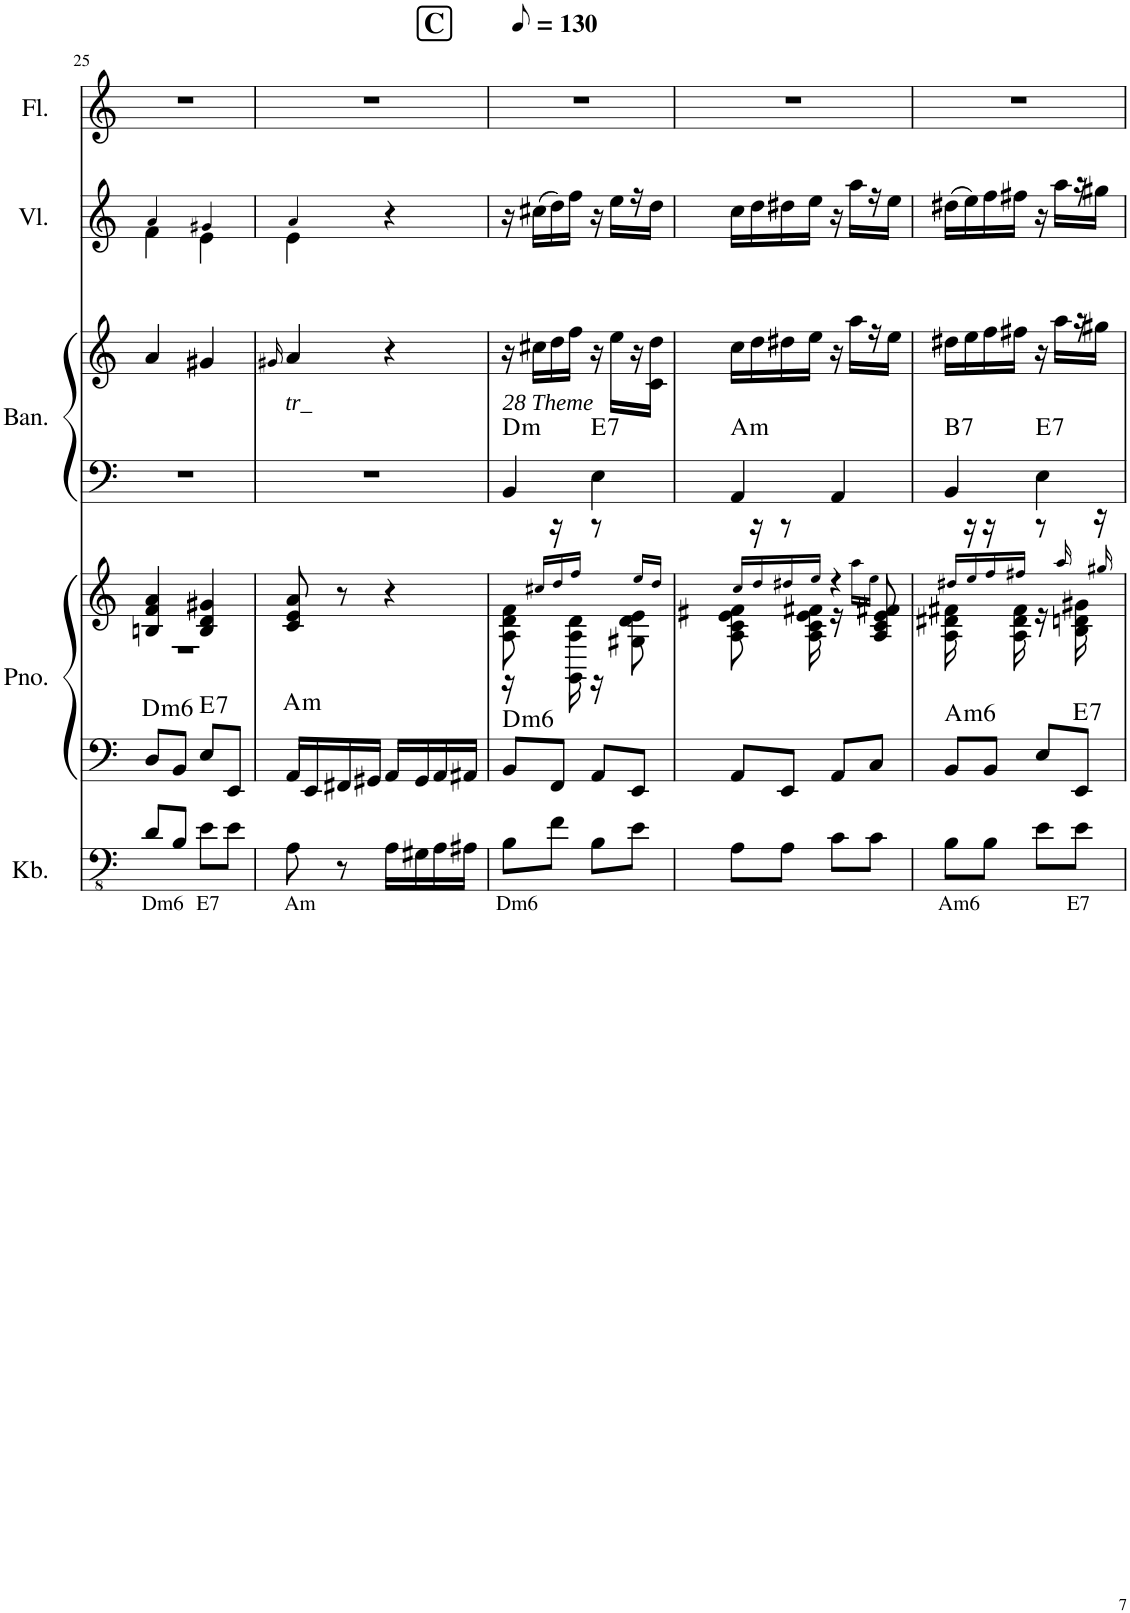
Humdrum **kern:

**kern	**kern	**kern	**harte	**kern	**kern	**harte	**kern	**kern
*part5	*part4	*part4	*part4	*part3	*part3	*part3	*part2	*part1
*staff7	*staff6	*staff5	*	*staff4	*staff3	*	*staff2	*staff1
*I"Kontrabass	*I"Piano	*	*	*I"Bandoneon	*	*	*I"Violine	*I"Flöte
*I'Kb.	*I'Pno.	*	*	*I'Ban.	*	*	*I'Vl.	*I'Fl.
!!LO:PB:g=z
*clefFv4	*clefF4	*clefG2	*	*clefF4	*clefG2	*	*clefG2	*clefG2
*Trd7c12	*	*	*	*	*	*	*	*
*k[]	*k[]	*k[]	*	*k[]	*k[]	*	*k[]	*k[]
*M4/8	*M4/8	*M4/8	*	*M4/8	*M4/8	*	*M4/8	*M4/8
=25	=25	=25	=25	=25	=25	=25	=25	=25
*	*	*^	*	*	*	*	*^	*
!LO:TX:b:t=Dm6	!	!	!	!LO:H:kt=m6	!	!	!	!	!	!
8D/L	8D/L	4Bn/ 4f/ 4a/	2r	D:min6	2r	4a/	.	4a/	4f\	2r
8BB/J	8BB/J	.	.	.	.	.	.	.	.	.
!LO:TX:b:t=E7	!	!	!	!LO:H:kt=7	!	!	!	!	!	!
8E\L	8E/L	4B/ 4d/ 4g#X/	.	E:7	.	4g#X/	.	4g#X/	4e\	.
8E\J	8EE/J	.	.	.	.	.	.	.	.	.
*	*	*v	*v	*	*	*	*	*	*	*
=26	=26	=26	=26	=26	=26	=26	=26	=26	=26
.	.	.	.	.	16qg#X/	.	.	.	.
!	!	!	!	!	!LO:TX:b:i:t=tr_	!	!	!	!
!LO:TX:b:t=Am	!	!	!LO:H:kt=m	!	!	!	!	!	!
8AA\	16AA/LL	8c/ 8e/ 8a/	A:min	2r	4a/	.	4a/	4e\	2r
.	16EE/	.	.	.	.	.	.	.	.
8r	16FF#X/	8r	.	.	.	.	.	.	.
.	16GG#X/JJ	.	.	.	.	.	.	.	.
16AA\LL	16AA/LL	4r	.	.	4r	.	4r	4ryy	.
16GG#X\	16GG#/	.	.	.	.	.	.	.	.
16AA\	16AA/	.	.	.	.	.	.	.	.
16AA#X\JJ	16AA#X/JJ	.	.	.	.	.	.	.	.
*	*	*	*	*	*	*	*v	*v	*
=27	=27	=27	=27	=27	=27	=27	=27	=27
!!LO:REH:place=s1:a:B:cj:fs=14:t=C
*	*	*	*	*	*	*	*	*MM65
*	*	*^	*	*	*	*	*	*
!	!	!	!	!	!	!LO:TX:b:i:t=28 Theme	!	!	!
!LO:TX:b:t=Dm6	!	!	!	!LO:H:kt=m6	!	!	!LO:H:kt=m	!	!
8BB\L	8BB/L	8A\ 8d\ 8f\	16r	D:min6	4BB/	16r	D:min	16r	2r
.	.	.	16cc#X/LL	.	.	16cc#X\LL	.	(16cc#X\LL	.
8F\J	8FF/J	16r	16dd/	.	.	16dd\	.	16dd\)	.
.	.	16GG\ 16A\ 16d\	16ff/JJ	.	.	16ff\JJ	.	16ff\JJ	.
!	!	!	!	!	!	!	!LO:H:kt=7	!	!
8BB\L	8AA/L	8r	16r	.	4E\	16r	E:7	16r	.
.	.	.	16ryy	.	.	16ee\LL	.	16ee\LL	.
8E\J	8EE/J	8G#X\ 8d\ 8e\	16ee/LL	.	.	16r	.	16r	.
.	.	.	16dd/JJ	.	.	16c\ 16dd\JJ	.	16dd\JJ	.
=28	=28	=28	=28	=28	=28	=28	=28	=28	=28
!	!	!	!	!	!	!	!LO:H:kt=m	!	!
8AA\L	8AA/L	8A\ 8c\ 8e\ 8f#X\	16cc/LL	.	4AA/	16cc\LL	A:min	16cc\LL	2r
.	.	.	16dd/	.	.	16dd\	.	16dd\	.
8AA\J	8EE/J	16r	16dd#X/	.	.	16dd#X\	.	16dd#X\	.
.	.	8r	16ee/JJ	.	.	16ee\JJ	.	16ee\JJ	.
8C\L	8AA/L	.	16r	.	4AA/	16r	.	16r	.
.	.	16A\ 16c\ 16e\ 16f#X\	16aa\LL	.	.	16aa\LL	.	16aa\LL	.
8C\J	8C/J	4r	16ee\JJ	.	.	16r	.	16r	.
.	.	.	4ryy	.	.	16ee\JJ	.	16ee\JJ	.
4ryy	4ryy	.	.	.	4ryy	4ryy	.	4ryy	4ryy
.	.	8A/ 8c/ 8e/ 8f#X/	.	.	.	.	.	.	.
.	.	.	16ryy	.	.	.	.	.	.
=29	=29	=29	=29	=29	=29	=29	=29	=29	=29
!LO:TX:b:t=Am6	!	!	!	!LO:H:kt=m6	!	!	!LO:H:kt=7	!	!
8BB\L	8BB/L	16A\ 16d#X\ 16f#X\	16dd#X/LL	A:min6	4BB/	16dd#X\LL	B:7	(16dd#X\LL	2r
.	.	16r	16ee/	.	.	16ee\	.	16ee\)	.
8BB\J	8BB/J	16r	16ff/	.	.	16ff\	.	16ff\	.
.	.	16A\ 16d#\ 16f#\	16ff#X/JJ	.	.	16ff#X\JJ	.	16ff#X\JJ	.
!	!	!	!	!	!	!	!LO:H:kt=7	!	!
8E\L	8E/L	8r	16r	.	4E\	16r	E:7	16r	.
.	.	.	16aa/	.	.	16aa\LL	.	16aa\LL	.
!LO:TX:b:t=E7	!	!	!	!LO:H:kt=7	!	!	!	!	!
8E\J	8EE/J	16B\ 16dn\ 16g#X\	16ryy	E:7	.	16r	.	16r	.
.	.	16r	16gg#X/	.	.	16gg#X\JJ	.	16gg#X\JJ	.
*	*	*v	*v	*	*	*	*	*	*
=	=	=	=	=	=	=	=	=
*-	*-	*-	*-	*-	*-	*-	*-	*-
